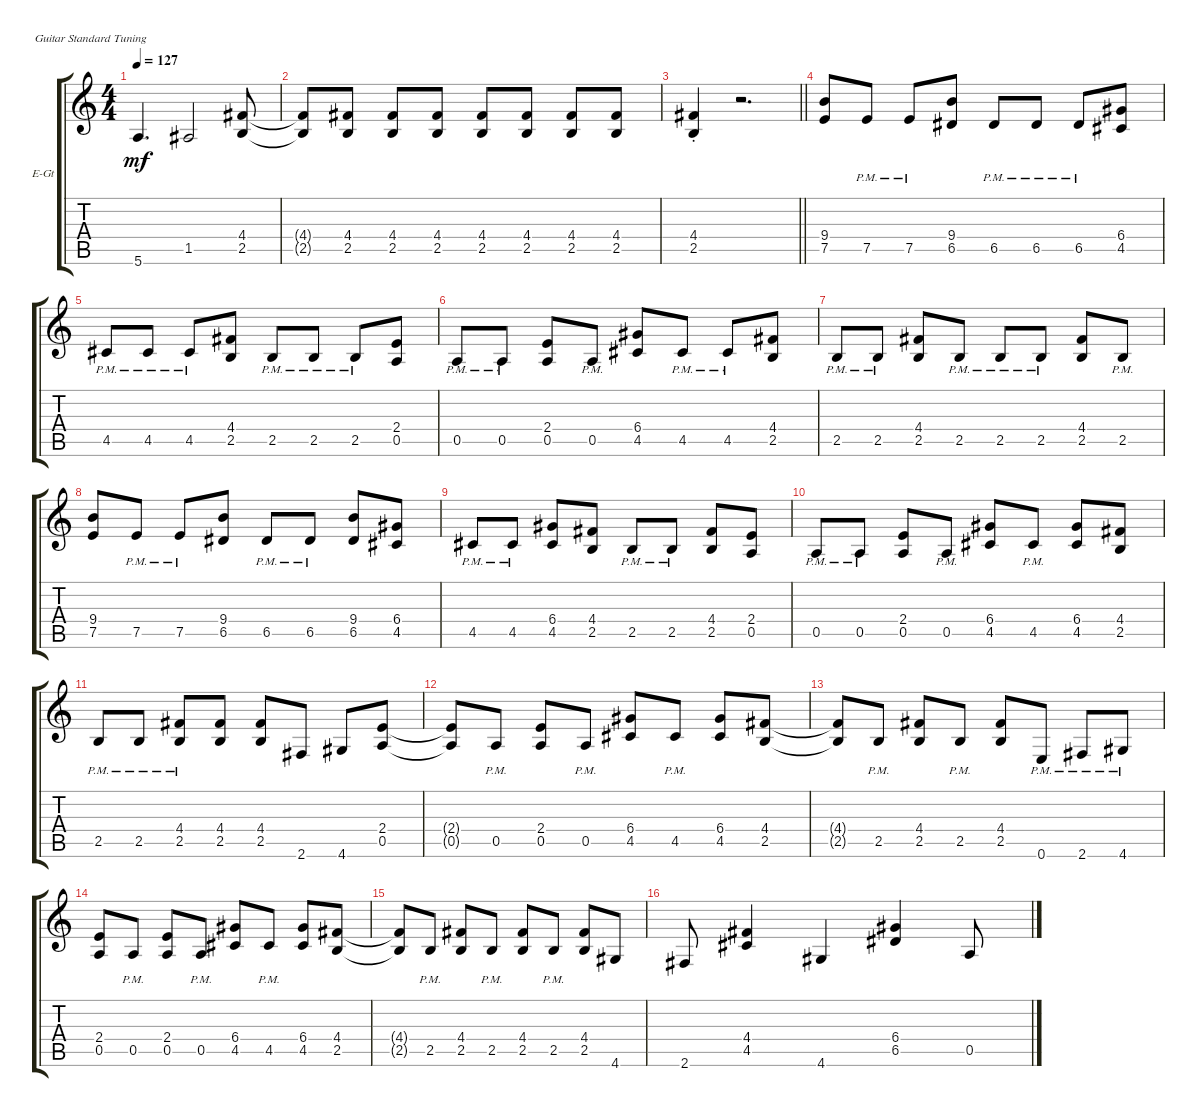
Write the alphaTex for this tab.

\defaultSystemsLayout 4
\bracketExtendMode groupsimilarinstruments
\firstSystemTrackNameOrientation horizontal
\otherSystemsTrackNameOrientation horizontal
\track ("Electric Guitar" "E-Gt") {instrument electricguitarclean}
\staff {score tabs}
\tuning (E4 B3 G3 D3 A2 E2)
\ts (4 4)
\tempo 127
\clef g2
\scale
0.25
\ks c
5.6{t}.4{d dy mf} 1.5.2 (4.4 2.5).8 |
\scale
0.25 (4.4{t} 2.5{t}).8 (4.4 2.5).8 (4.4 2.5).8 (4.4 2.5).8 (4.4 2.5).8 (4.4 2.5).8 (4.4 2.5).8 (4.4 2.5).8 |
\scale
0.25
\barLineRight lightlight
(4.4{st} 2.5{st}).4 r.2{d} |
\scale
0.25 (9.4 7.5).8 7.5{pm}.8 7.5{pm}.8 (9.4 6.5).8 6.5{pm}.8 6.5{pm}.8 6.5{pm}.8 (6.4 4.5).8 |
\scale
0.25 4.5{pm}.8 4.5{pm}.8 4.5{pm}.8 (4.4 2.5).8 2.5{pm}.8 2.5{pm}.8 2.5{pm}.8 (2.4 0.5).8 |
\scale
0.25 0.5{pm}.8 0.5{pm}.8 (2.4 0.5).8 0.5{pm}.8 (6.4 4.5).8 4.5{pm}.8 4.5{pm}.8 (4.4 2.5).8 |
\scale
0.25 2.5{pm}.8 2.5{pm}.8 (4.4 2.5).8 2.5{pm}.8 2.5{pm}.8 2.5{pm}.8 (4.4 2.5).8 2.5{pm}.8 |
\scale
0.25 (9.4 7.5).8 7.5{pm}.8 7.5{pm}.8 (9.4 6.5).8 6.5{pm}.8 6.5{pm}.8 (9.4 6.5).8 (6.4 4.5).8 |
\scale
0.25 4.5{pm}.8 4.5{pm}.8 (6.4 4.5).8 (4.4 2.5).8 2.5{pm}.8 2.5{pm}.8 (4.4 2.5).8 (2.4 0.5).8 |
\scale
0.25 0.5{pm}.8 0.5{pm}.8 (2.4 0.5).8 0.5{pm}.8 (6.4 4.5).8 4.5{pm}.8 (6.4 4.5).8 (4.4 2.5).8 |
\scale
0.25 2.5{pm}.8 2.5{pm}.8 (4.4{pm} 2.5{pm}).8 (4.4 2.5).8 (4.4 2.5).8 2.6.8 4.6.8 (2.4 0.5).8 |
\scale
0.25 (2.4{t} 0.5{t}).8 0.5{pm}.8 (2.4 0.5).8 0.5{pm}.8 (6.4 4.5).8 4.5{pm}.8 (6.4 4.5).8 (4.4 2.5).8 |
\scale
0.25 (4.4{t} 2.5{t}).8 2.5{pm}.8 (4.4 2.5).8 2.5{pm}.8 (4.4 2.5).8 0.6{pm}.8 2.6{pm}.8 4.6{pm}.8 |
\scale
0.25 (2.4 0.5).8 0.5{pm}.8 (2.4 0.5).8 0.5{pm}.8 (6.4 4.5).8 4.5{pm}.8 (6.4 4.5).8 (4.4 2.5).8 |
\scale
0.25 (4.4{t} 2.5{t}).8 2.5{pm}.8 (4.4 2.5).8 2.5{pm}.8 (4.4 2.5).8 2.5{pm}.8 (4.4 2.5).8 4.6.8 |
\scale
0.25 2.6.8 (4.4 4.5).4 4.6.4 (6.4 6.5).4 0.5.8
